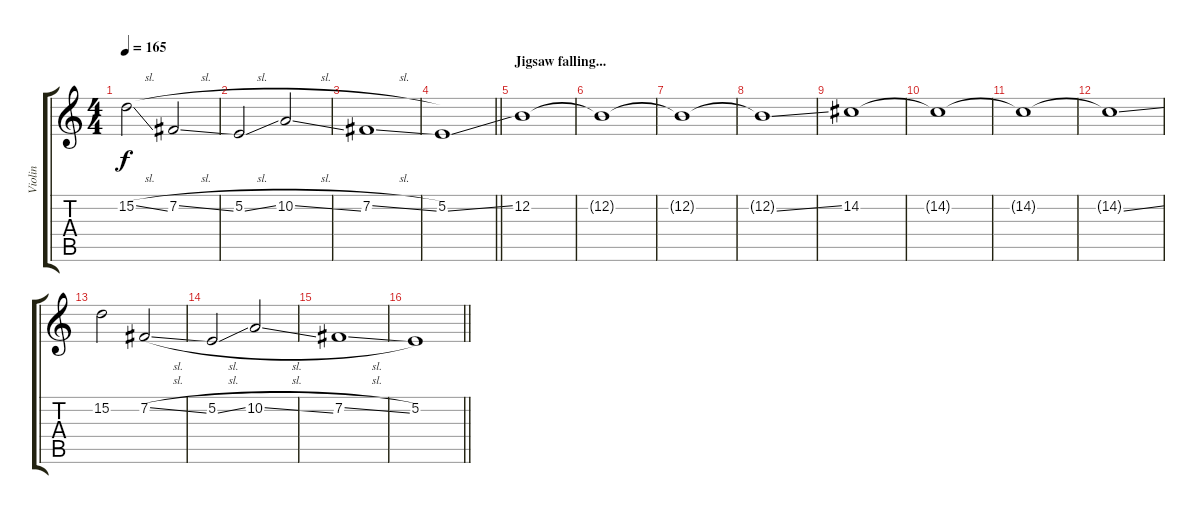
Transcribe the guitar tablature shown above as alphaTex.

\track ("Violin" "Violin") {instrument violin}
\staff {score tabs}
\tuning (E4 B3 G3 D3 A2 E2) {hide}
\ts (4 4)
\tempo 165
\clef g2
\ks c
15.2{sl}.2{dy f} 7.2{sl}.2 |
5.2{sl}.2 10.2{sl}.2 |
7.2{sl}.1 |
\barLineRight lightlight
5.2{ss}.1 |
\section ("" "Jigsaw falling...")
12.2.1 |
12.2{t}.1 |
12.2{t}.1 |
12.2{ss t}.1 |
14.2.1 |
14.2{t}.1 |
14.2{t}.1 |
14.2{ss t}.1 |
15.2.2 7.2{sl}.2 |
5.2{sl}.2 10.2{sl}.2 |
7.2{sl}.1 |
\barLineRight lightlight
5.2.1
